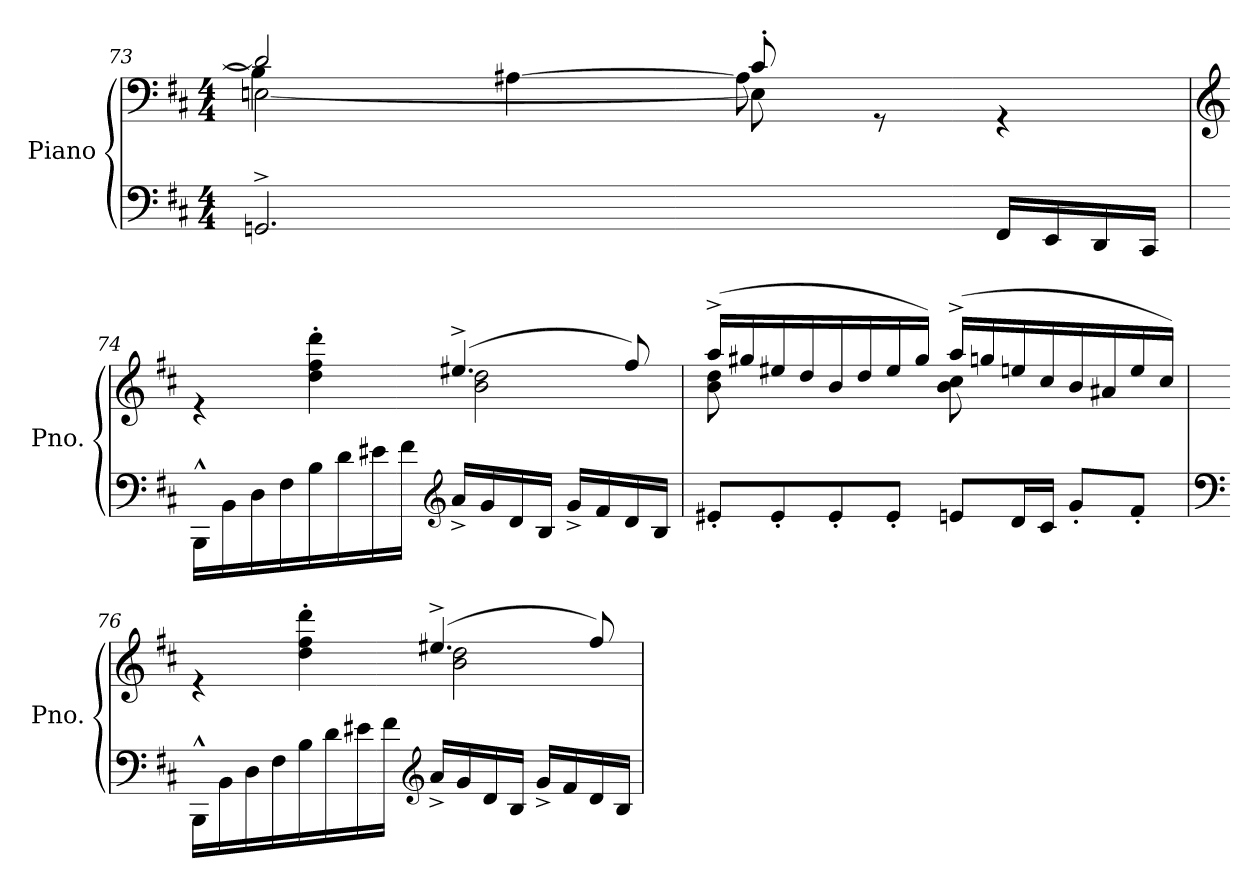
**kern	**kern	**dynam
*part1	*part1	*part1
*staff2	*staff1	*staff1/2
*I"Piano	*	*
*I'Pno.	*	*
*clefF4	*clefF4	*
*k[f#c#]	*k[f#c#]	*
*M4/4	*M4/4	*
=73	=73	=73
*^	*^	*
*	*	*	*^	*
2.GGn^/	32ryy	2d/]	[2En\	4B\]	.
.	32GGyy	.	.	.	.
.	32AAyy	.	.	.	.
.	32GGyy	.	.	.	.
.	32AAyy	.	.	.	.
.	32GGyy	.	.	.	.
.	32AAyy	.	.	.	.
.	32GGyy	.	.	.	.
.	32AAyy	.	.	[4A#X\	.
.	32GGyy	.	.	.	.
.	32AAyy	.	.	.	.
.	32GGyy	.	.	.	.
.	32AAyy	.	.	.	.
.	32GGyy	.	.	.	.
.	32AAyy	.	.	.	.
.	32GGyy	.	.	.	.
.	32AAyy	8c#'/	8E]	8A#\]	.
.	32GGyy	.	.	.	.
.	32AAyy	.	.	.	.
.	32GGyy	.	.	.	.
.	32AAyy	8rGG	4.ryy	4.ryy	.
.	32GGyy	.	.	.	.
.	32AAyy	.	.	.	.
.	32GGyy	.	.	.	.
*	*	*MM90	*	*	*
16FF#/LL	4ryy	4rGG	.	.	.
16EE/	.	.	.	.	.
16DD/	.	.	.	.	.
16CC#/JJ	.	.	.	.	.
*v	*v	*	*	*	*
*	*v	*v	*v	*
!!LO:LB:g=z
=74	=74	=74
*	*clefG2	*
*	*MM140	*
*	*^	*
!	!	!	!LO:DY:b
!	!	!	!LO:DY:n=1:b
16BBB^^\LL	4re	2ryy	other-dynamics f
16BB\	.	.	.
*	*MM150	*	*
16D\	.	.	.
16F#\	.	.	.
*	*MM170	*	*
16B\	4dd\' 4ff#\' 4ddd\'	.	.
16d\	.	.	.
16e#X\	.	.	.
16f#\JJ	.	.	.
*clefG2	*	*	*
16a^/LL	(>4.ee#X^/	2b\ 2dd\	.
16g/	.	.	.
16d/	.	.	.
16B/JJ	.	.	.
16g^/LL	.	.	.
16f#/	.	.	.
16d/	8ff#/)	.	.
16B/JJ	.	.	.
=75	=75	=75	=75
!	!	!	!LO:DY:b=2
8e#X'/L	(>16aa^/LL	8b\ 8dd\	other-dynamics
.	16gg#X/	.	.
8e#'/	16ee#X/	4.ryy	.
.	16dd/	.	.
8e#'/	16b/	.	.
.	16dd/	.	.
8e#'/J	16ee#/	.	.
.	16gg#/JJ)	.	.
8en/L	(>16aa^/LL	8b\ 8cc#\	.
.	16ggn/	.	.
16d/L	16een/	4.ryy	.
16c#/JJ	16cc#/	.	.
8g'/L	16b/	.	.
.	16a#X/	.	.
8f#'/J	16ee/	.	.
*	*MM150	*	*
.	16cc#/JJ)	.	.
!!LO:PB:g=z	!!
=76	=76	=76	=76
*clefF4	*	*	*
16BBB^^\LL	4re	2ryy	.
16BB\	.	.	.
*	*MM170	*	*
16D\	.	.	.
16F#\	.	.	.
16B\	4dd\' 4ff#\' 4ddd\'	.	.
16d\	.	.	.
16e#X\	.	.	.
16f#\JJ	.	.	.
*clefG2	*	*	*
16a^/LL	(>4.ee#X^/	2b\ 2dd\	.
16g/	.	.	.
16d/	.	.	.
16B/JJ	.	.	.
16g^/LL	.	.	.
16f#/	.	.	.
16d/	8ff#/)	.	.
16B/JJ	.	.	.
*	*v	*v	*
=	=	=
*-	*-	*-
